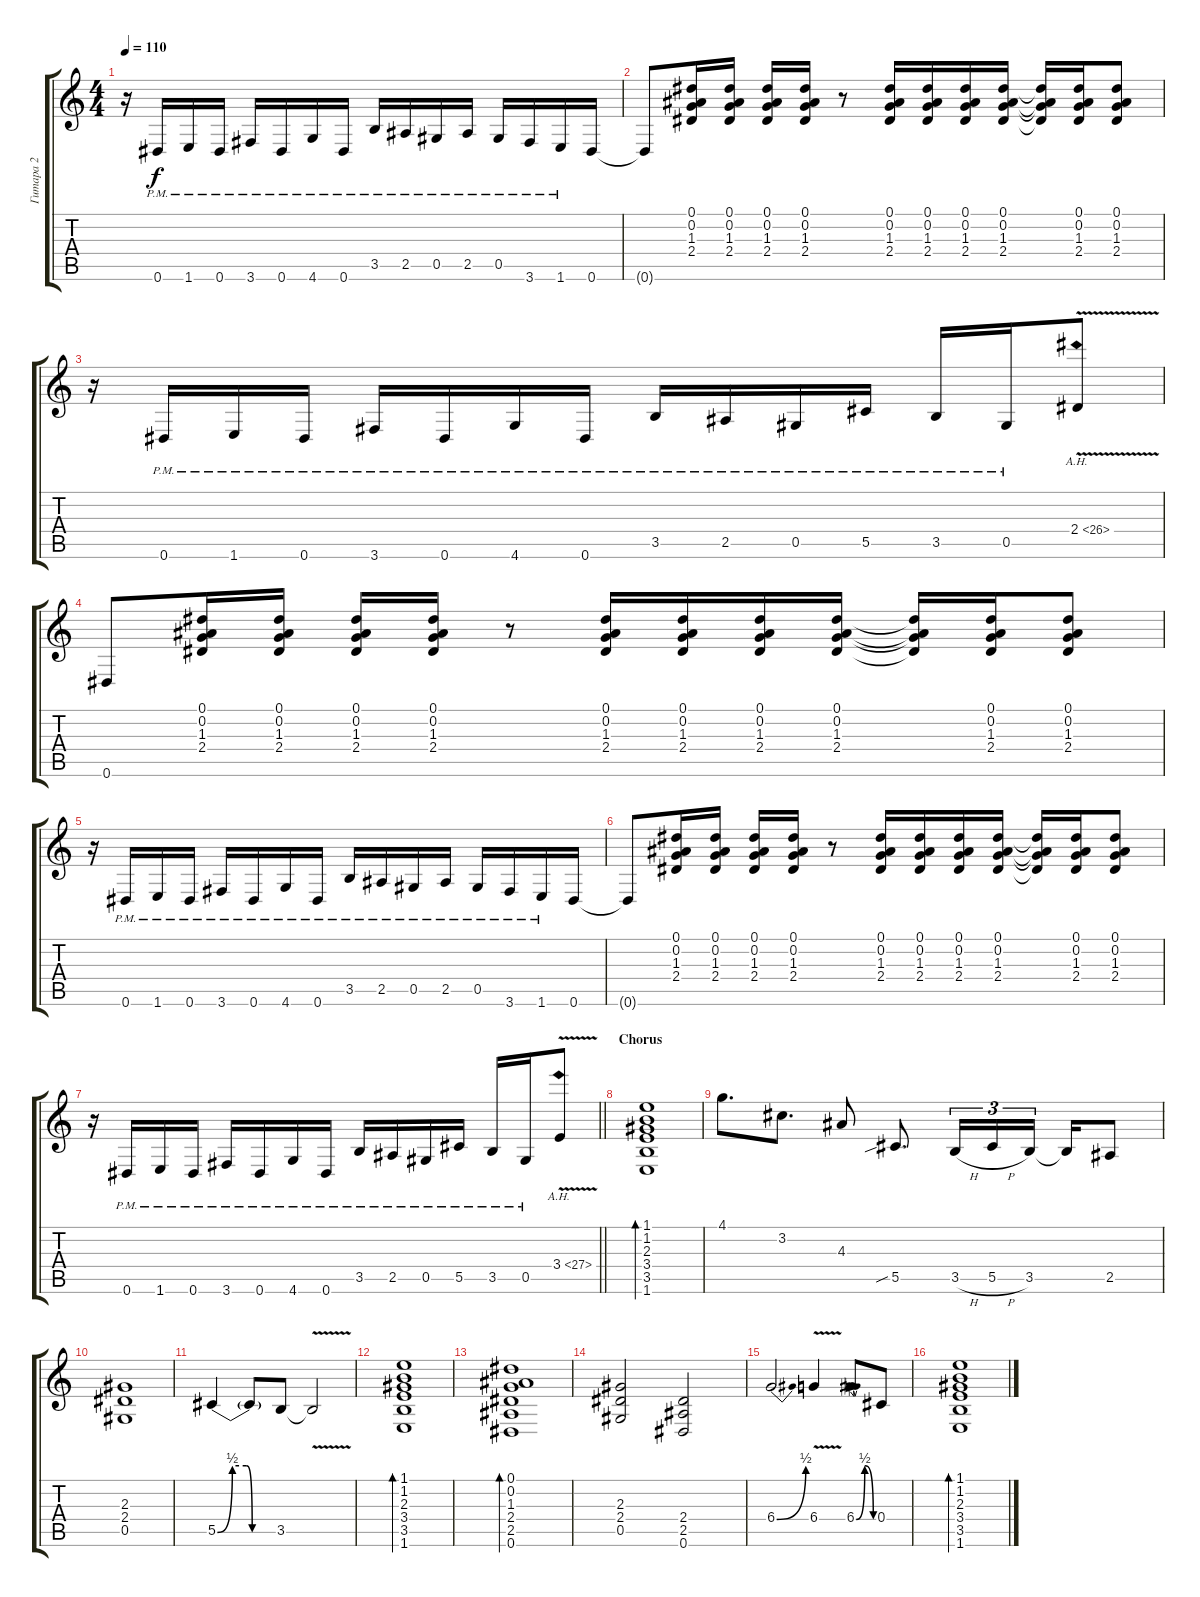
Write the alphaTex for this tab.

\track ("Гитара 2" "Гитара 2") {instrument distortionguitar}
\staff {score tabs}
\tuning (Eb4 Bb3 Gb3 Db3 Ab2 Eb2) {hide}
\ts (4 4)
\tempo 110
\clef g2
\ks c
r.16{dy f} 0.6{pm}.16 1.6{pm}.16 0.6{pm}.16 3.6{pm}.16 0.6{pm}.16 4.6{pm}.16 0.6{pm}.16 3.5{pm}.16 2.5{pm}.16 0.5{pm}.16 2.5{pm}.16 0.5{pm}.16 3.6{pm}.16 1.6{pm}.16 0.6.16 |
0.6{t}.8 (0.1 0.2 1.3 2.4).16 (0.1 0.2 1.3 2.4).16 (0.1 0.2 1.3 2.4).16 (0.1 0.2 1.3 2.4).16 r.8 (0.1 0.2 1.3 2.4).16 (0.1 0.2 1.3 2.4).16 (0.1 0.2 1.3 2.4).16 (0.1 0.2 1.3 2.4).16 (0.1{t} 0.2{t} 1.3{t} 2.4{t}).16 (0.1 0.2 1.3 2.4).16 (0.1 0.2 1.3 2.4).8 |
r.16 0.6{pm}.16 1.6{pm}.16 0.6{pm}.16 3.6{pm}.16 0.6{pm}.16 4.6{pm}.16 0.6{pm}.16 3.5{pm}.16 2.5{pm}.16 0.5{pm}.16 5.5{pm}.16 3.5{pm}.16 0.5{pm}.16 2.4{ah 24 v}.8 |
0.6.8 (0.1 0.2 1.3 2.4).16 (0.1 0.2 1.3 2.4).16 (0.1 0.2 1.3 2.4).16 (0.1 0.2 1.3 2.4).16 r.8 (0.1 0.2 1.3 2.4).16 (0.1 0.2 1.3 2.4).16 (0.1 0.2 1.3 2.4).16 (0.1 0.2 1.3 2.4).16 (0.1{t} 0.2{t} 1.3{t} 2.4{t}).16 (0.1 0.2 1.3 2.4).16 (0.1 0.2 1.3 2.4).8 |
r.16 0.6{pm}.16 1.6{pm}.16 0.6{pm}.16 3.6{pm}.16 0.6{pm}.16 4.6{pm}.16 0.6{pm}.16 3.5{pm}.16 2.5{pm}.16 0.5{pm}.16 2.5{pm}.16 0.5{pm}.16 3.6{pm}.16 1.6{pm}.16 0.6.16 |
0.6{t}.8 (0.1 0.2 1.3 2.4).16 (0.1 0.2 1.3 2.4).16 (0.1 0.2 1.3 2.4).16 (0.1 0.2 1.3 2.4).16 r.8 (0.1 0.2 1.3 2.4).16 (0.1 0.2 1.3 2.4).16 (0.1 0.2 1.3 2.4).16 (0.1 0.2 1.3 2.4).16 (0.1{t} 0.2{t} 1.3{t} 2.4{t}).16 (0.1 0.2 1.3 2.4).16 (0.1 0.2 1.3 2.4).8 |
\barLineRight lightlight
r.16 0.6{pm}.16 1.6{pm}.16 0.6{pm}.16 3.6{pm}.16 0.6{pm}.16 4.6{pm}.16 0.6{pm}.16 3.5{pm}.16 2.5{pm}.16 0.5{pm}.16 5.5{pm}.16 3.5{pm}.16 0.5{pm}.16 3.4{ah 24 v}.8 |
\section ("" "Chorus")
(1.1 1.2 2.3 3.4 3.5 1.6).1{bd 240} |
4.1.8{d} 3.2.8{d} 4.3.8 5.5{sib}.8{d} 3.5{h}.16{tu (3 2)} 5.5{h}.16{tu (3 2)} 3.5.16{tu (3 2) beam splitsecondary} 3.5{t}.16 2.5.8 |
(2.3 2.4 0.5).1 |
5.5{be (custom 0 0 15 2 29 2 35 0 60 0)}.4 5.5{t}.8 3.5.8 3.5{v t}.2 |
(1.1 1.2 2.3 3.4 3.5 1.6).1{bd 240} |
(0.1 0.2 1.3 2.4 2.5 0.6).1{bd 240} |
(2.3 2.4 0.5).2 (2.4 2.5 0.6).2 |
6.4{be (bend 0 0 60 2)}.2 6.4{v}.4 6.4{be (bendrelease 0 0 15 2 48 2 60 0)}.8 0.4.8 |
(1.1 1.2 2.3 3.4 3.5 1.6).1{bd 240}
